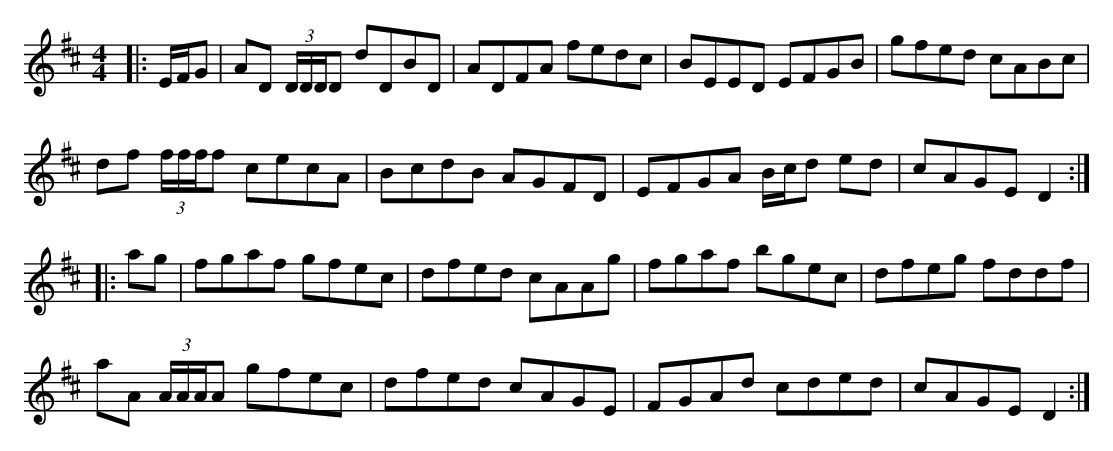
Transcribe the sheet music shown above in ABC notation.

X:1
M:4/4
K:D
|:E/F/G|AD (3D/D/D/D dDBD|ADFA fedc|BEED EFGB|gfed cABc|
df (3f/f/f/f cecA|BcdB AGFD|EFGA B/c/d ed|cAGE D2:|
|:ag|fgaf gfec|dfed cAAg|fgaf bgec|dfeg fddf|
aA (3A/A/A/A gfec|dfed cAGE|FGAd cded|cAGE D2:|
